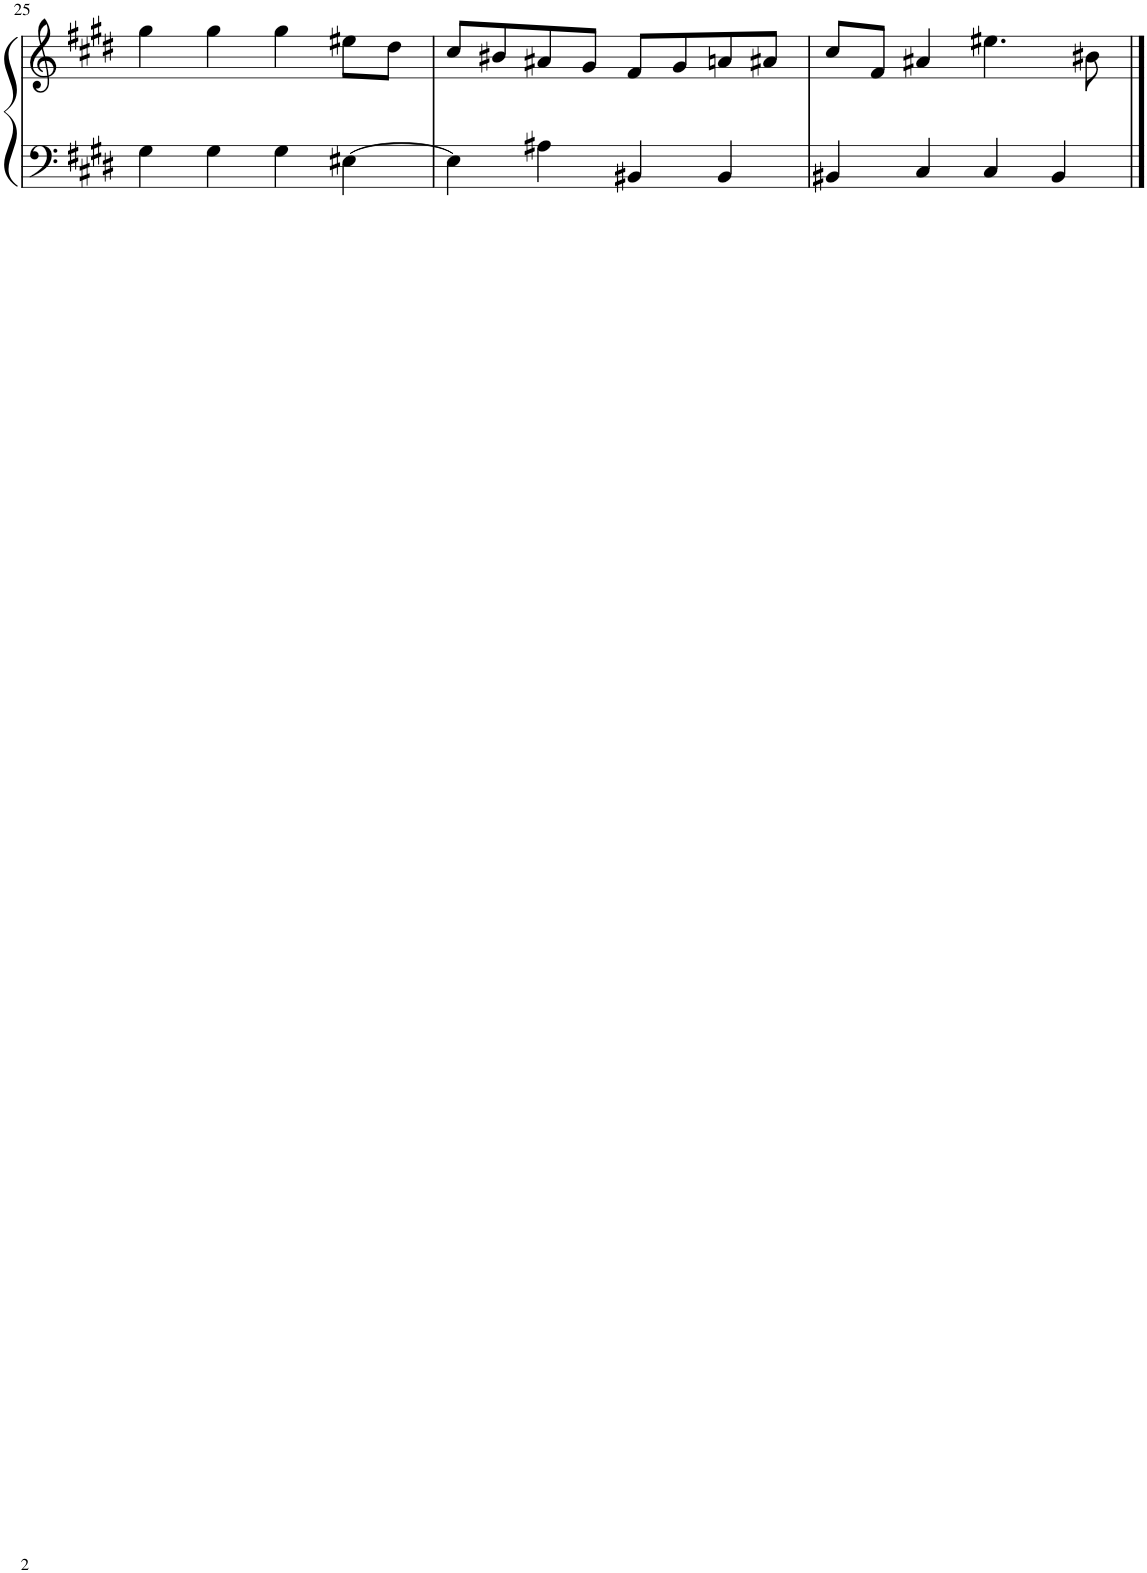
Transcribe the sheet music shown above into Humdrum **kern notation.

**kern	**kern
*part1	*part1
*staff2	*staff1
*I"Piano	*
*I'Pno.	*
!!LO:PB:g=z
*clefF4	*clefG2
*k[f#c#g#d#]	*k[f#c#g#d#]
*M4/4	*M4/4
=25	=25
4G#\	4gg#\
4G#\	4gg#\
4G#\	4gg#\
[4E#X\	8ee#X\L
.	8dd#\J
=26	=26
4E#\]	8cc#/L
.	8b#X/
4A#X\	8a#X/
.	8g#/J
4BB#X/	8f#/L
.	8g#/
4BB#/	8an/
.	8a#X/J
=27	=27
4BB#X/	8cc#/L
.	8f#/J
4C#/	4a#X/
4C#/	4.ee#X\
4BB#/	.
.	8b#X\
==	==
*-	*-
